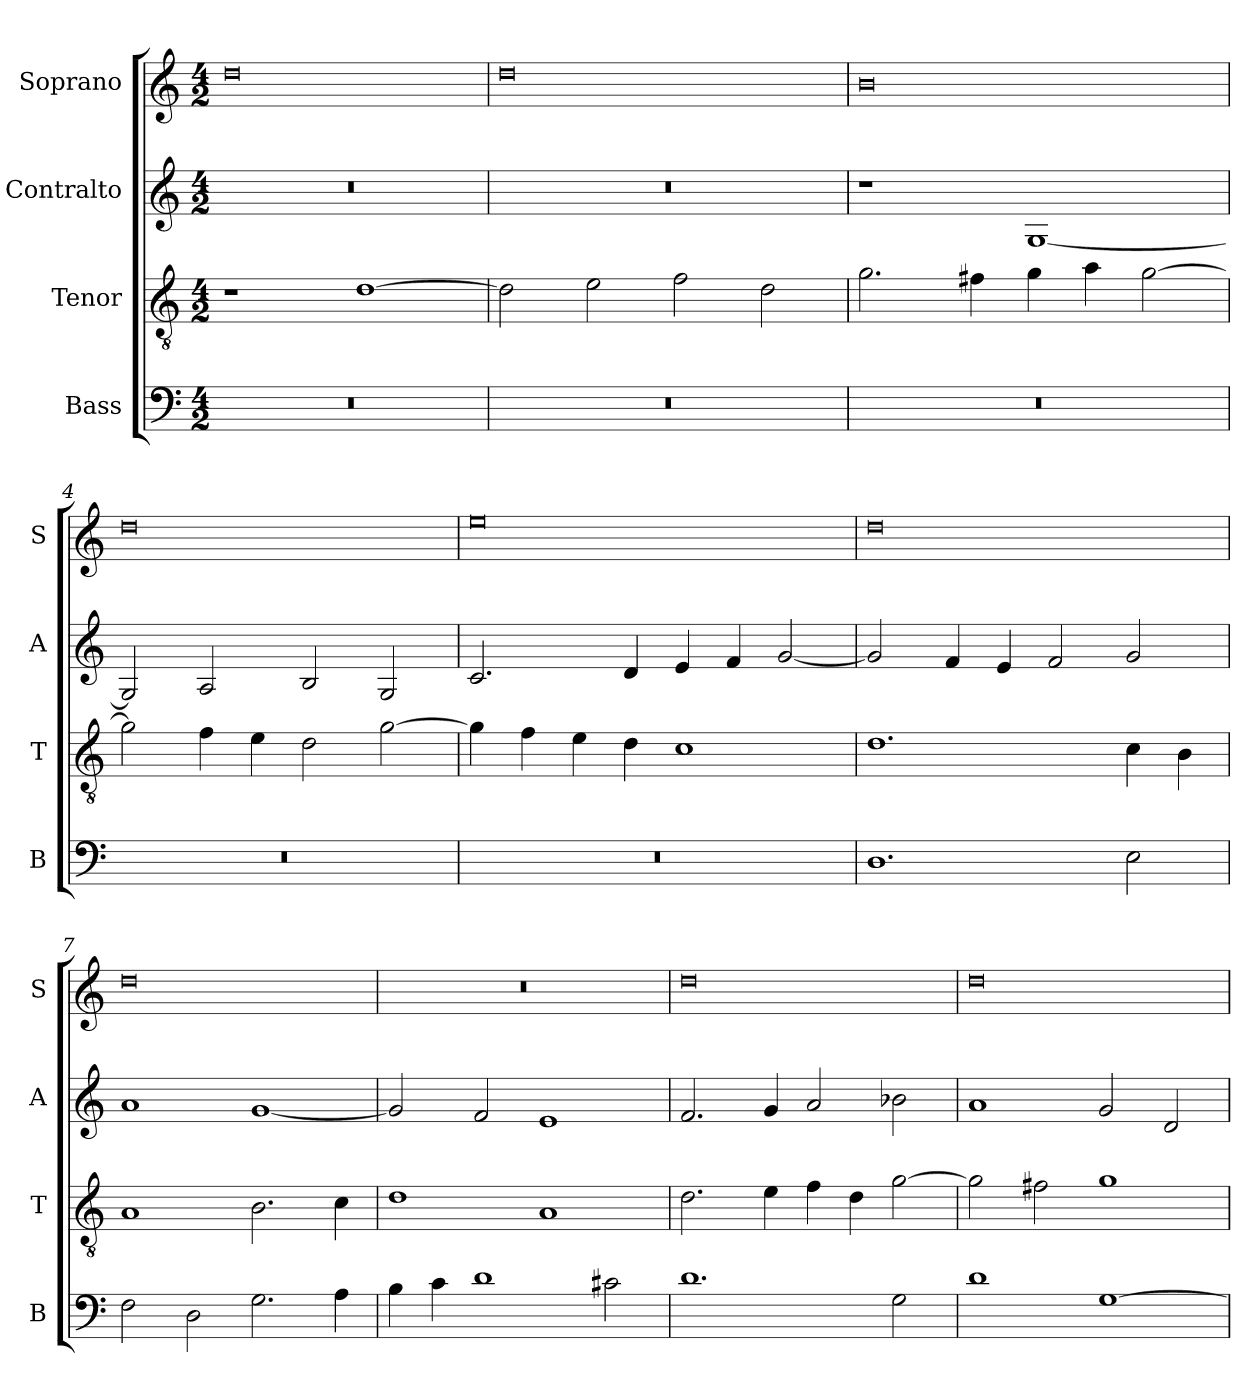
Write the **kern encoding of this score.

**kern	**kern	**kern	**kern
*part4	*part3	*part2	*part1
*staff4	*staff3	*staff2	*staff1
*I"Bass	*I"Tenor	*I"Contralto	*I"Soprano
*I'B	*I'T	*I'A	*I'S
*clefF4	*clefGv2	*clefG2	*clefG2
*k[]	*k[]	*k[]	*k[]
*G:mix	*G:mix	*G:mix	*G:mix
*M4/2	*M4/2	*M4/2	*M4/2
=1	=1	=1	=1
0r	1r	0r	0dd
.	[1d	.	.
=2	=2	=2	=2
0r	2d]	0r	0dd
.	2e	.	.
.	2f	.	.
.	2d	.	.
=3	=3	=3	=3
0r	2.g	1r	0b
.	4f#X	.	.
.	4g	[1G	.
.	4a	.	.
.	[2g	.	.
=4	=4	=4	=4
0r	2g]	2G]	0dd
.	4f	2A	.
.	4e	.	.
.	2d	2B	.
.	[2g	2G	.
=5	=5	=5	=5
0r	4g]	2.c	0ee
.	4f	.	.
.	4e	.	.
.	4d	4d	.
.	1c	4e	.
.	.	4f	.
.	.	[2g	.
=6	=6	=6	=6
1.D	1.d	2g]	0dd
.	.	4f	.
.	.	4e	.
.	.	2f	.
2E	4c	2g	.
.	4B	.	.
=7	=7	=7	=7
2F	1A	1a	0dd
2D	.	.	.
2.G	2.B	[1g	.
4A	4c	.	.
=8	=8	=8	=8
4B	1d	2g]	0r
4c	.	.	.
1d	.	2f	.
.	1A	1e	.
2c#X	.	.	.
=9	=9	=9	=9
1.d	2.d	2.f	0dd
.	4e	4g	.
.	4f	2a	.
.	4d	.	.
2G	[2g	2b-X	.
=10	=10	=10	=10
1d	2g]	1a	0dd
.	2f#X	.	.
[1G	1g	2g	.
.	.	2d	.
=	=	=	=
*-	*-	*-	*-
